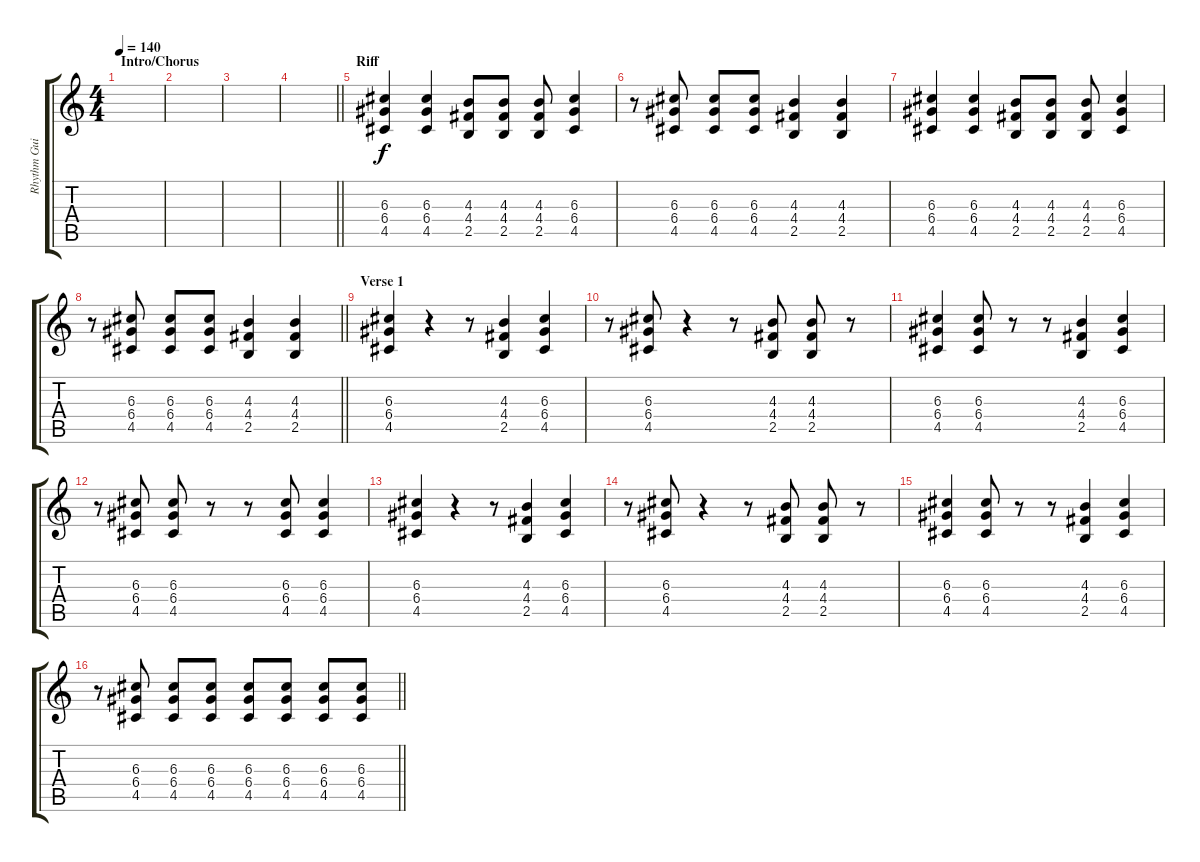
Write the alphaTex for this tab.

\track ("Rhythm Guitar" "Rhythm Gui") {instrument distortionguitar}
\staff {score tabs}
\tuning (E4 B3 G3 D3 A2 E2) {hide}
\ts (4 4)
\section ("" "Intro/Chorus")
\tempo 140
\clef g2
\ks c
|
|
|
\barLineRight lightlight
|
\section ("" "Riff")
(6.3 6.4 4.5).4 (6.3 6.4 4.5).4 (4.3 4.4 2.5).8 (4.3 4.4 2.5).8 (4.3 4.4 2.5).8 (6.3 6.4 4.5).4 |
r.8 (6.3 6.4 4.5).8 (6.3 6.4 4.5).8 (6.3 6.4 4.5).8 (4.3 4.4 2.5).4 (4.3 4.4 2.5).4 |
(6.3 6.4 4.5).4 (6.3 6.4 4.5).4 (4.3 4.4 2.5).8 (4.3 4.4 2.5).8 (4.3 4.4 2.5).8 (6.3 6.4 4.5).4 |
\barLineRight lightlight
r.8 (6.3 6.4 4.5).8 (6.3 6.4 4.5).8 (6.3 6.4 4.5).8 (4.3 4.4 2.5).4 (4.3 4.4 2.5).4 |
\section ("" "Verse 1")
(6.3 6.4 4.5).4 r.4 r.8 (4.3 4.4 2.5).4 (6.3 6.4 4.5).4 |
r.8 (6.3 6.4 4.5).8 r.4 r.8 (4.3 4.4 2.5).8 (4.3 4.4 2.5).8 r.8 |
(6.3 6.4 4.5).4 (6.3 6.4 4.5).8 r.8 r.8 (4.3 4.4 2.5).4 (6.3 6.4 4.5).4 |
r.8 (6.3 6.4 4.5).8 (6.3 6.4 4.5).8 r.8 r.8 (6.3 6.4 4.5).8 (6.3 6.4 4.5).4 |
(6.3 6.4 4.5).4 r.4 r.8 (4.3 4.4 2.5).4 (6.3 6.4 4.5).4 |
r.8 (6.3 6.4 4.5).8 r.4 r.8 (4.3 4.4 2.5).8 (4.3 4.4 2.5).8 r.8 |
(6.3 6.4 4.5).4 (6.3 6.4 4.5).8 r.8 r.8 (4.3 4.4 2.5).4 (6.3 6.4 4.5).4 |
\barLineRight lightlight
r.8 (6.3 6.4 4.5).8 (6.3 6.4 4.5).8 (6.3 6.4 4.5).8 (6.3 6.4 4.5).8 (6.3 6.4 4.5).8 (6.3 6.4 4.5).8 (6.3 6.4 4.5).8
